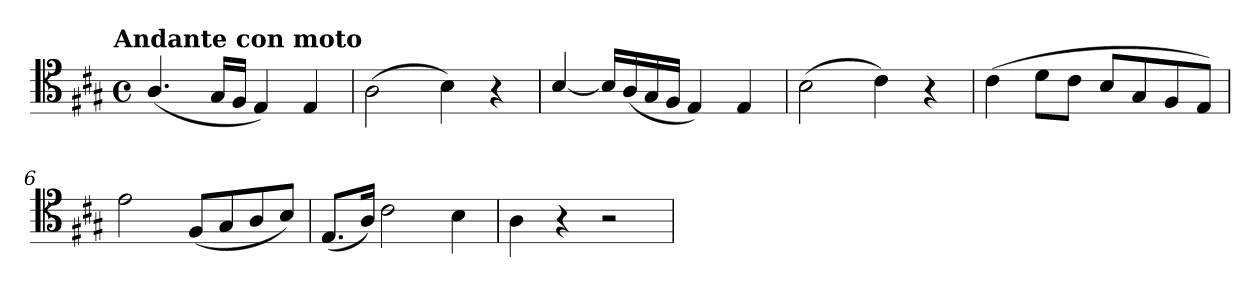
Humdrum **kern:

**kern
*part1
*staff1
*clefC4
*k[f#c#g#]
!!LO:TX:omd:t=Andante con moto
*M4/4
*met(c)
*MM92
=1
(4.A/
16G#LL
16F#JJ
4E)
4E
=2
(2A
4B)
4r
=3
[4B/
16BLL]
(16A
16G#
16F#JJ
4E)
4E
=4
(2B
4c#)
4r
=5
(4c#
8dL
8c#J
8BL
8G#
8F#
8EJ)
!!LO:LB:g=z
=6
2e
(8F#L
8G#
8A
8BJ)
=7
(8.EL
16AJk)
2c#
4B
=8
4A
4r
2r
=
*-
